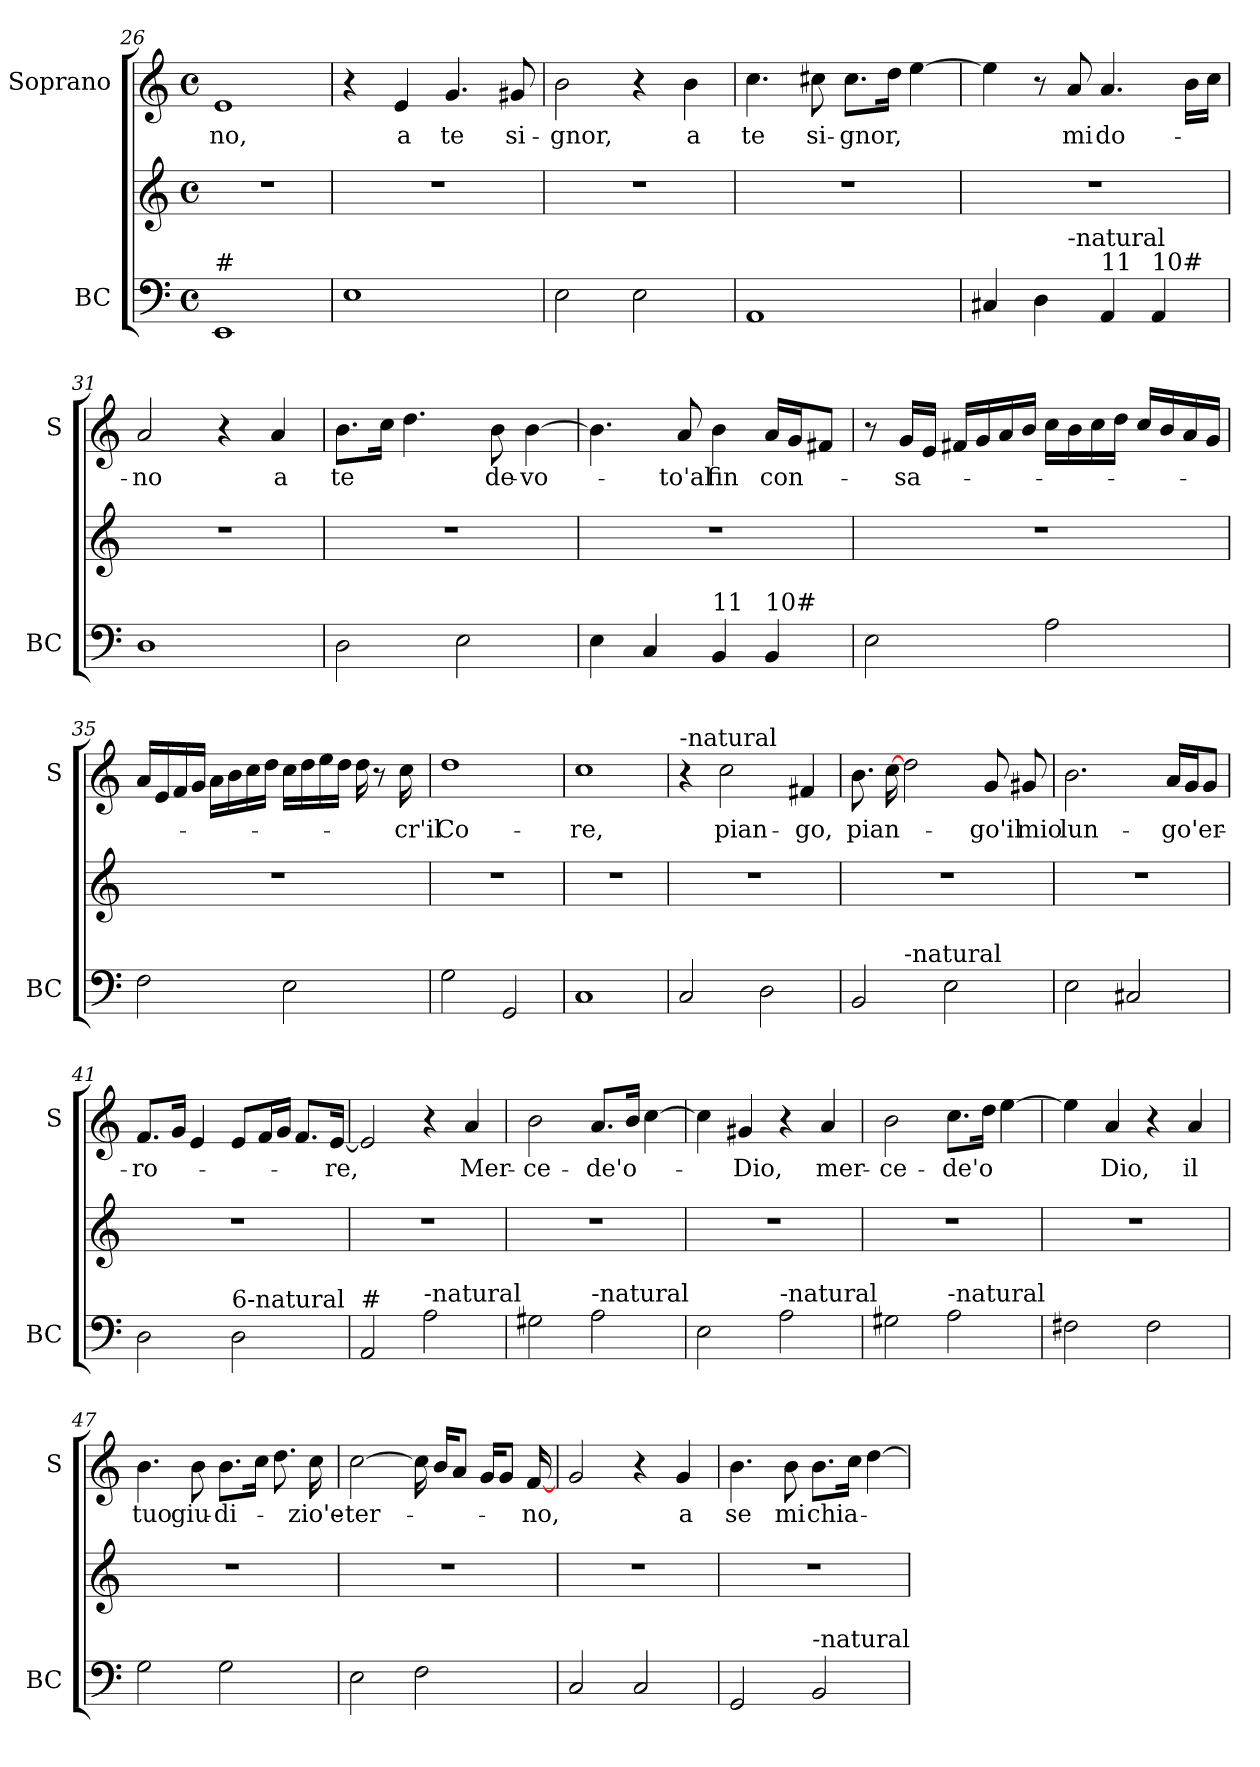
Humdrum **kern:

**kern	**kern	**kern	**text
*part2	*part2	*part1	*part1
*staff3	*staff2	*staff1	*staff1
*I"BC	*	*I"Soprano	*
*I'BC	*	*I'S	*
!!LO:LB:g=z
*clefF4	*clefG2	*clefG2	*
*k[]	*k[]	*k[]	*
*C:	*C:	*C:	*
*M4/4	*M4/4	*M4/4	*
*met(c)	*met(c)	*met(c)	*
=26	=26	=26	=26
!LO:TX:a:t=#	!	!	!
!	!	!	!LO:LY:b
1EE	1r	1e	-no,
=27	=27	=27	=27
1E	1r	4r	.
!	!	!	!LO:LY:b
.	.	4e/	a
!	!	!	!LO:LY:b
.	.	4.g/	te
!	!	!	!LO:LY:b
.	.	8g#X/	si-
=28	=28	=28	=28
!	!	!	!LO:LY:b
2E\	1r	2b\	-gnor,
2E\	.	4r	.
!	!	!	!LO:LY:b
.	.	4b\	a
=29	=29	=29	=29
!	!	!	!LO:LY:b
1AA	1r	4.cc\	te
!	!	!	!LO:LY:b
.	.	8cc#X\	si-
!	!	!	!LO:LY:b
.	.	8.cc#\L	-gnor,
.	.	16dd\Jk	.
.	.	[4ee\	.
=30	=30	=30	=30
*^	*	*	*
4C#X/	4.ryy	1r	4ee\]	.
4D\	.	.	8r	.
!	!LO:TX:a:t=-natural	!	!	!
!	!	!	!	!LO:LY:b
.	2ryy	.	8a/	mi
!LO:TX:a:t=11	!	!	!	!
!	!	!	!	!LO:LY:b
4AA/	.	.	4.a/	do-
!LO:TX:a:t=10#	!	!	!	!
4AA/	.	.	.	.
.	8ryy	.	16b\LL	.
.	.	.	16cc\JJ	.
!!LO:PB:g=z
=31	=31	=31	=31	=31
!	!	!	!	!LO:LY:b
*v	*v	*	*	*
1D	1r	2a/	-no
.	.	4r	.
!	!	!	!LO:LY:b
.	.	4a/	a
=32	=32	=32	=32
!	!	!	!LO:LY:b
2D\	1r	8.b\L	te
.	.	16cc\Jk	.
.	.	4.dd\	.
2E\	.	.	.
!	!	!	!LO:LY:b
.	.	8b\	de-
!	!	!	!LO:LY:b
.	.	[4b\	-vo-
=33	=33	=33	=33
4E\	1r	4.b\]	.
4C/	.	.	.
!	!	!	!LO:LY:b
.	.	8a/	-to'al
!LO:TX:a:t=11	!	!	!
!	!	!	!LO:LY:b
4BB/	.	4b\	fin
!LO:TX:a:t=10#	!	!	!
!	!	!	!LO:LY:b
4BB/	.	16a/LL	con-
.	.	16g/J	.
.	.	8f#X/J	.
=34	=34	=34	=34
2E\	1r	8r	.
!	!	!	!LO:LY:b
.	.	16g/LL	-sa-
.	.	16e/JJ	.
.	.	16f#X/LL	.
.	.	16g/	.
.	.	16a/	.
.	.	16b/JJ	.
2A\	.	16cc\LL	.
.	.	16b\	.
.	.	16cc\	.
.	.	16dd\JJ	.
.	.	16cc/LL	.
.	.	16b/	.
.	.	16a/	.
.	.	16g/JJ	.
!!LO:LB:g=z
=35	=35	=35	=35
2F\	1r	16a/LL	.
.	.	16e/	.
.	.	16f/	.
.	.	16g/JJ	.
.	.	16a\LL	.
.	.	16b\	.
.	.	16cc\	.
.	.	16dd\JJ	.
2E\	.	16cc\LL	.
.	.	16dd\	.
.	.	16ee\	.
.	.	16dd\JJ	.
.	.	16dd\	.
.	.	8r	.
!	!	!	!LO:LY:b
.	.	16cc\	-cr'il
=36	=36	=36	=36
!	!	!	!LO:LY:b
2G\	1r	1dd	Co-
2GG/	.	.	.
=37	=37	=37	=37
!	!	!	!LO:LY:b
1C	1r	1cc	-re,
=38	=38	=38	=38
!	!	!LO:TX:a:t=-natural	!
2C/	1r	4r	.
!	!	!	!LO:LY:b
.	.	2cc\	pian-
2D\	.	.	.
!	!	!	!LO:LY:b
.	.	4f#X/	-go,
!!LO:LB:g=z
=39	=39	=39	=39
!	!	!	!LO:LY:b
*^	*	*	*
2BB/	4ryy	1r	8.b\	pian-
.	.	.	[16cc\	.
!	!LO:TX:a:t=-natural	!	!	!
.	2.ryy	.	2dd\	.
2E\	.	.	.	.
!	!	!	!	!LO:LY:b
.	.	.	8g/	-go'il
!	!	!	!	!LO:LY:b
.	.	.	8g#X/	mio
=40	=40	=40	=40	=40
!	!	!	!	!LO:LY:b
*v	*v	*	*	*
2E\	1r	2.b\	lun-
2C#X/	.	.	.
!	!	!	!LO:LY:b
.	.	16a/LL	-go'er-
.	.	16g/J	.
.	.	8g/J	.
=41	=41	=41	=41
!	!	!	!LO:LY:b
2D\	1r	8.f/L	-ro-
.	.	16g/Jk	.
.	.	4e/	.
!LO:TX:a:t=6-natural	!	!	!
2D\	.	8e/L	.
.	.	16f/L	.
.	.	16g/JJ	.
.	.	8.f/L	.
!	!	!	!LO:LY:b
.	.	[16e/Jk	-re,
=42	=42	=42	=42
!LO:TX:a:t=#	!	!	!
2AA/	1r	2e/]	.
!LO:TX:a:t=-natural	!	!	!
2A\	.	4r	.
!	!	!	!LO:LY:b
.	.	4a/	Mer-
=43	=43	=43	=43
!	!	!	!LO:LY:b
2G#X\	1r	2b\	-ce-
!LO:TX:a:t=-natural	!	!	!
!	!	!	!LO:LY:b
2A\	.	8.a/L	-de'o-
.	.	16b/Jk	.
.	.	[4cc\	.
!!LO:LB:g=z
=44	=44	=44	=44
2E\	1r	4cc\]	.
!	!	!	!LO:LY:b
.	.	4g#X/	-Dio,
!LO:TX:a:t=-natural	!	!	!
2A\	.	4r	.
!	!	!	!LO:LY:b
.	.	4a/	mer-
=45	=45	=45	=45
!	!	!	!LO:LY:b
2G#X\	1r	2b\	-ce-
!LO:TX:a:t=-natural	!	!	!
!	!	!	!LO:LY:b
2A\	.	8.cc\L	-de'o
.	.	16dd\Jk	.
.	.	[4ee\	.
=46	=46	=46	=46
2F#X\	1r	4ee\]	.
!	!	!	!LO:LY:b
.	.	4a/	Dio,
2F#\	.	4r	.
!	!	!	!LO:LY:b
.	.	4a/	il
=47	=47	=47	=47
!	!	!	!LO:LY:b
2G\	1r	4.b\	tuo
!	!	!	!LO:LY:b
.	.	8b\	giu-
!	!	!	!LO:LY:b
2G\	.	8.b\L	-di-
.	.	16cc\Jk	.
.	.	8.dd\	.
!	!	!	!LO:LY:b
.	.	16cc\	-zio'e-
=48	=48	=48	=48
!	!	!	!LO:LY:b
2E\	1r	[2cc\	-ter-
2F\	.	16cc\]	.
.	.	16b/KL	.
.	.	8a/J	.
.	.	16g/KL	.
.	.	8g/J	.
!	!	!	!LO:LY:b
.	.	[16f/	-no,
!!LO:PB:g=z
=49	=49	=49	=49
2C/	1r	2g/	.
2C/	.	4r	.
!	!	!	!LO:LY:b
.	.	4g/	a
=50	=50	=50	=50
!	!	!	!LO:LY:b
2GG/	1r	4.b\	se
!	!	!	!LO:LY:b
.	.	8b\	mi
!LO:TX:a:t=-natural	!	!	!
!	!	!	!LO:LY:b
2BB/	.	8.b\L	chia-
.	.	16cc\Jk	.
.	.	[4dd\	.
=	=	=	=
*-	*-	*-	*-
